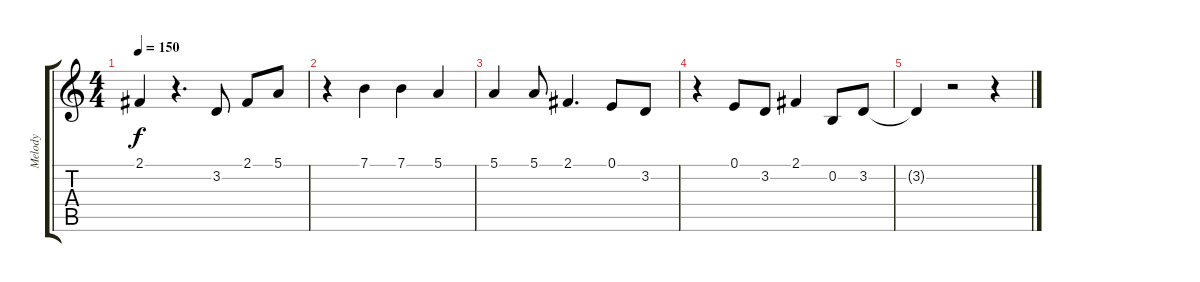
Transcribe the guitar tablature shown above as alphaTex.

\track ("Melody" "Melody") {instrument harmonica}
\staff {score tabs}
\tuning (E4 B3 G3 D3 A2 E2) {hide}
\ts (4 4)
\tempo 150
\clef g2
\ks c
2.1{t}.4{dy f} r.4{d} 3.2.8 2.1.8 5.1.8 |
r.4 7.1.4 7.1.4 5.1.4 |
5.1.4 5.1.8 2.1.4{d} 0.1.8 3.2.8 |
r.4 0.1.8 3.2.8 2.1.4 0.2.8 3.2.8 |
3.2{t}.4 r.2 r.4
